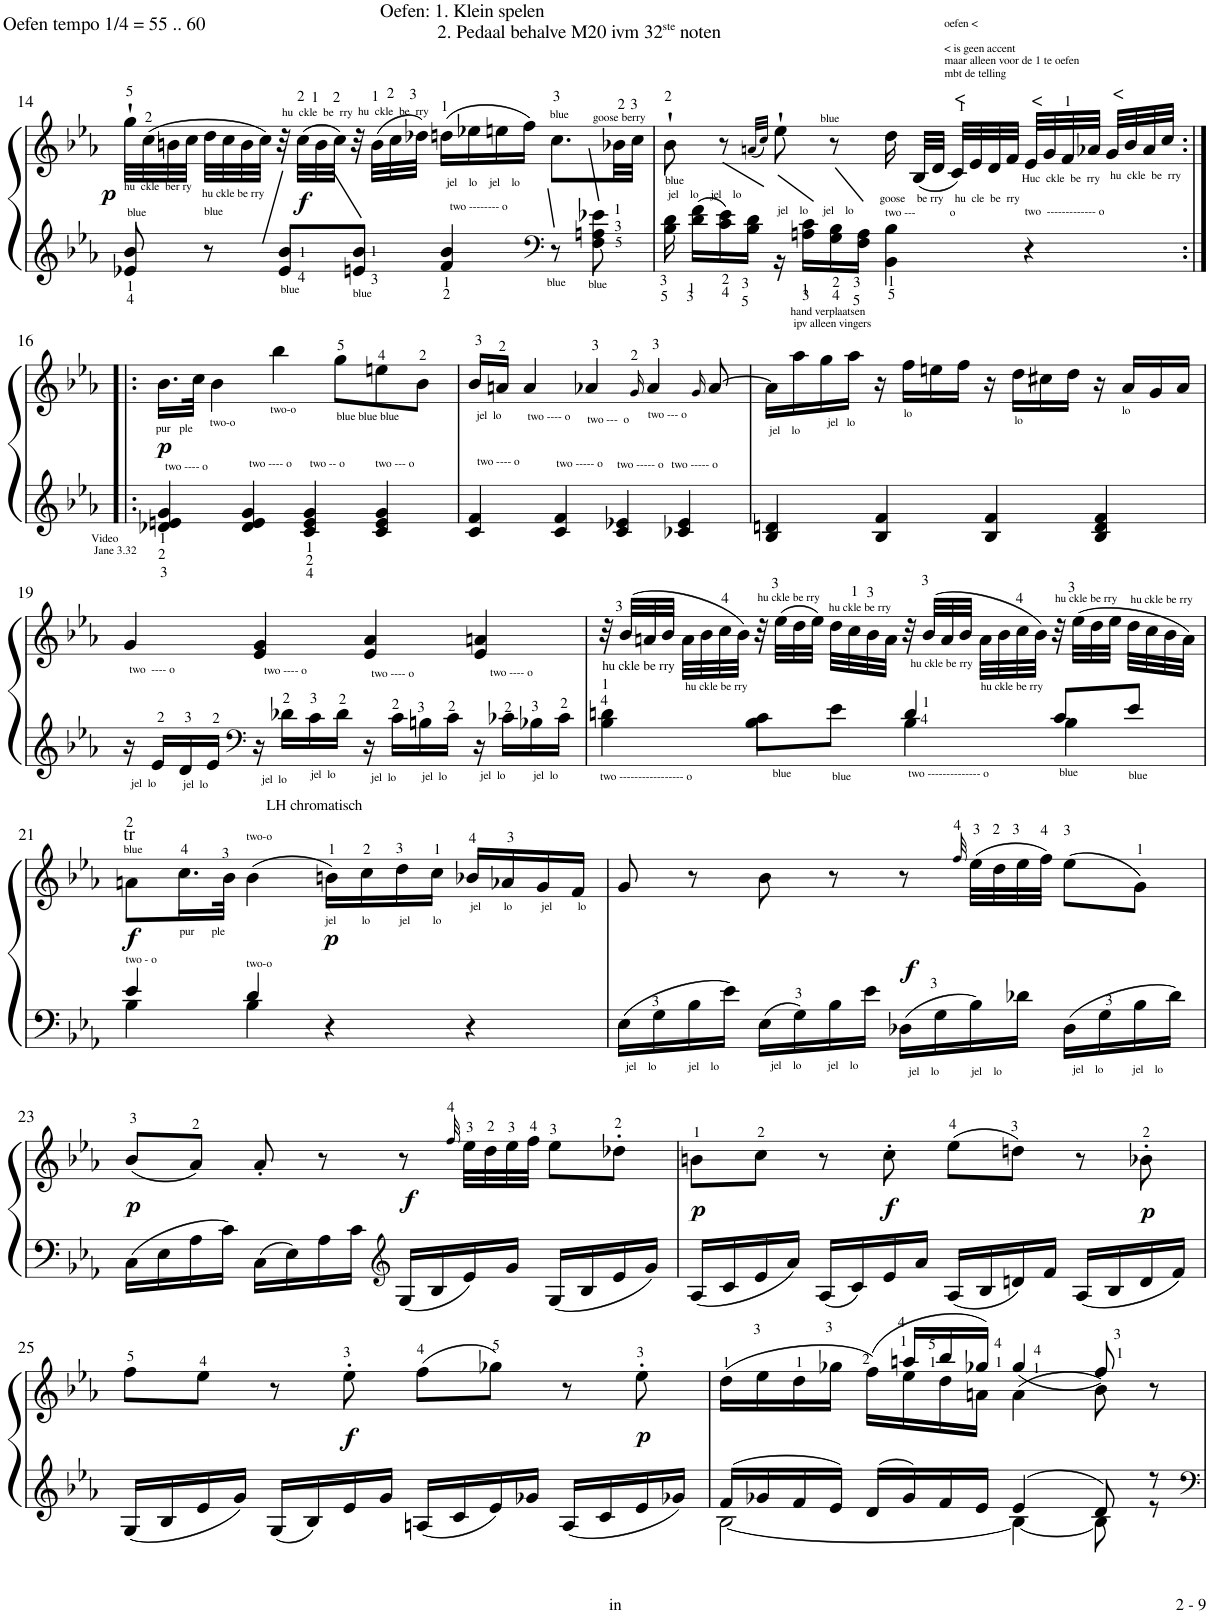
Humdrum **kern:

**kern	**kern	**dynam
*part1	*part1	*part1
*staff2	*staff1	*staff1/2
*I"Piano	*	*
*I'Pno.	*	*
!!LO:PB:g=z
*clefG2	*clefG2	*
*k[b-e-a-]	*k[b-e-a-]	*
*M4/4	*M4/4	*
*met(c)	*met(c)	*
=14	=14	=14
!	!LO:TX:a:t=Oefen tempo 1/4 = 55 .. 60	!
!	!LO:TX:a:t=Oefen&colon; 1. Klein spelen	!
!	!LO:TX:a:t=2. Pedaal behalve M20 ivm 32	!
!	!LO:TX:a:t=ste	!
!	!LO:TX:a:t=noten	!
!LO:TX:a:t=blue	!	!
!LO:TX:a:t=hu  ckle  ber ry	!	!
!	!	!LO:DY:b
8e-X/ 8b-/	32gg`\LLL	p
.	(>32cc\	.
.	32bn\	.
.	32cc\JJJ	.
!	!LO:TX:b:t=hu ckle be rry	!
!LO:TX:a:t=blue	!	!
8r	32dd\LLL	.
.	32cc\	.
.	32b\	.
.	32cc\JJJ)	.
!LO:TX:b:t=blue	!	!
8e-/ 8b-/L	32r	.
!	!LO:TX:a:t=hu  ckle  be  rry	!
!	!	!LO:DY:b
.	(>32cc\LLL	f
.	32b\	.
.	32cc\JJJ)	.
!	!LO:TX:a:t=hu  ckle  be  rry	!
!LO:TX:b:t=blue	!	!
8en/ 8b-/J	32r	.
.	(32b\LLL	.
.	32cc\	.
.	32dd-X\JJJ)	.
!	!LO:TX:b:t=jel    lo    jel    lo	!
!LO:TX:a:t=two -------- o	!	!
4f/ 4b-/	(16ddn\LL	.
.	16ee-X\	.
.	16een\	.
.	16ff\JJ)	.
*clefF4	*	*
!	!LO:TX:a:t=blue	!
!LO:TX:b:t=blue	!	!
!LO:TX:a:t=goose berry	!	!
8r	8.cc\L	.
!LO:TX:b:t=blue	!	!
8F\ 8An\ 8e-X\	.	.
.	32b-X\LL	.
.	32cc\JJJ	.
=15	=15	=15
*^	*	*
!	!	!LO:TX:b:t=blue	!
!LO:TX:a:t=jel    lo    jel    lo	!	!	!
16ryy	16B-\ 16d\	8b-`\	.
16d\ 16f\LL	8.ryy	.	.
16c\ 16e-\	.	8r	.
16B-\ 16d\JJ	.	.	.
.	.	(<32qan/LLL	.
.	.	32qcc/JJJ)	.
!LO:TX:a:t=jel    lo     jel    lo	!	!	!
16ryy	16r	8ee-`\	.
!LO:TX:b:t=hand verplaatsen	!	!	!
!LO:TX:b:t=ipv alleen vingers	!	!	!
16An\ 16c\LL	2ryy	.	.
!	!	!LO:TX:a:t=blue	!
16G\ 16B-\	.	8r	.
16F\ 16A\JJ	.	.	.
!	!	!LO:TX:b:t=goose    be rry    hu  cle  be  rry	!
!LO:TX:a:t=two ---            o	!	!	!
4BB-\ 4B-\	.	16dd\	.
!	!	!LO:TX:a:t=oefen <	!
!	!	!LO:TX:a:t=< is geen accent	!
!	!	!LO:TX:a:t=maar alleen voor de 1 te oefen	!
!	!	!LO:TX:a:t=mbt de telling	!
.	.	(<32B-/LLL	.
.	.	32d/JJJ	.
!	!	!LO:TX:a:t=<	!
.	.	32c/LLL)	.
.	.	32e-/	.
.	.	32d/	.
.	.	32f/JJJ	.
!	!	!LO:TX:b:t=Huc  ckle  be  rry	!
!	!	!LO:TX:a:t=<	!
!LO:TX:a:t=two  ------------- o	!	!	!
4r	.	32e-/LLL	.
.	.	32g/	.
.	8.ryy	32f/	.
.	.	32a-X/JJJ	.
!	!	!LO:TX:b:t=hu  ckle  be  rry	!
!	!	!LO:TX:a:t=<	!
.	.	32g/LLL	.
.	.	32b-/	.
.	.	32a-/	.
.	.	32cc/JJJ	.
*v	*v	*	*
!!LO:LB:g=z
=16:|!|:	=16:|!|:	=16:|!|:
!	!LO:TX:b:t=pur   ple	!
!LO:TX:a:t=two ---- o	!	!
!LO:TX:b:t=Video	!	!
!LO:TX:b:t=Jane 3.32	!	!
!	!	!LO:DY:b
4d-X/ 4en/ 4g/	16.b-\LL	p
.	32cc\JJk	.
!	!LO:TX:b:t=two-o	!
.	4b-\	.
!LO:TX:a:t=two ---- o	!	!
4d-/ 4e/ 4g/	.	.
!	!LO:TX:b:t=two-o	!
.	4bb-\	.
!LO:TX:a:t=two -- o	!	!
4c/ 4e/ 4g/	.	.
!	!LO:TX:b:t=blue blue blue	!
.	8gg\L	.
!LO:TX:a:t=two --- o	!	!
4c/ 4e/ 4g/	8een\	.
.	8b-\J	.
=17	=17	=17
!	!LO:TX:b:t=jel  lo	!
!LO:TX:a:t=two ---- o	!	!
4c/ 4f/	16b-/LL	.
.	16an/JJ	.
!	!LO:TX:b:t=two ---- o	!
.	4a/	.
!LO:TX:a:t=two ----- o	!	!
4c/ 4f/	.	.
!	!LO:TX:b:t=two ---  o	!
.	4a-X/	.
!LO:TX:a:t=two ----- o	!	!
4c/ 4e-X/	.	.
.	16qg/	.
!	!LO:TX:b:t=two --- o	!
.	4a-/	.
!LO:TX:a:t=two ----- o	!	!
4c-X/ 4e-/	.	.
.	16qg/	.
.	[8a-/	.
=18	=18	=18
!	!LO:TX:b:t=jel    lo	!
4B-/ 4dn/	16a-\LL]	.
.	16aa-\	.
!	!LO:TX:b:t=jel   lo	!
.	16gg\	.
.	16aa-\JJ	.
4B-/ 4f/	16r	.
!	!LO:TX:b:t=lo	!
.	16ff\LL	.
.	16een\	.
.	16ff\JJ	.
4B-/ 4f/	16r	.
!	!LO:TX:b:t=lo	!
.	16dd\LL	.
.	16cc#X\	.
.	16dd\JJ	.
4B-/ 4d/ 4f/	16r	.
!	!LO:TX:b:t=lo	!
.	16a-/LL	.
.	16g/	.
.	16a-/JJ	.
!!LO:LB:g=z
=19	=19	=19
!	!LO:TX:b:t=two  ---- o	!
!LO:TX:b:t=jel  lo	!	!
16r	4g/	.
16e-/LL	.	.
!LO:TX:b:t=jel  lo	!	!
16d/	.	.
16e-/JJ	.	.
*clefF4	*	*
!	!LO:TX:b:t=two ---- o	!
!LO:TX:b:t=jel  lo	!	!
16r	4e-/ 4g/	.
!LO:TX:b:t=LH chromatisch	!	!
16d-X\LL	.	.
!LO:TX:b:t=jel  lo	!	!
16c\	.	.
16d-\JJ	.	.
!	!LO:TX:b:t=two ---- o	!
!LO:TX:b:t=jel  lo	!	!
16r	4e-/ 4a-/	.
16c\LL	.	.
!LO:TX:b:t=jel  lo	!	!
16Bn\	.	.
16c\JJ	.	.
!	!LO:TX:b:t=two ---- o	!
!LO:TX:b:t=jel  lo	!	!
16r	4e-/ 4an/	.
16c-X\LL	.	.
!LO:TX:b:t=jel  lo	!	!
16B-X\	.	.
16c-\JJ	.	.
=20	=20	=20
*^	*	*
!	!	!LO:TX:b:t=hu ckle be rry	!
!LO:TX:b:t=blue	!	!	!
!LO:TX:b:t=two ----------------- o	!	!	!
4B-\ 4dn\	4ryy	32r	.
.	.	(32b-/LLL	.
.	.	32an/	.
.	.	32b-/JJJ	.
!	!	!LO:TX:b:t=hu ckle be rry	!
.	.	32a\LLL	.
.	.	32b-\	.
.	.	32cc\	.
.	.	32b-\JJJ)	.
!	!	!LO:TX:a:t=hu ckle be rry	!
4B-\	8c\L	32r	.
.	.	(32ee-\LLL	.
.	.	32dd\	.
.	.	32ee-\JJJ)	.
!	!	!LO:TX:a:t=hu ckle be rry	!
!	!LO:TX:b:t=blue	!	!
.	8e-\J	32dd\LLL	.
.	.	32cc\	.
.	.	32b-\	.
.	.	32a\JJJ	.
!	!	!LO:TX:b:t=hu ckle be rry	!
!LO:TX:b:t=two -------------- o	!	!	!
4B-\	4d/	32r	.
.	.	(32b-/LLL	.
.	.	32a/	.
.	.	32b-/JJJ	.
!	!	!LO:TX:b:t=hu ckle be rry	!
.	.	32a\LLL	.
.	.	32b-\	.
.	.	32cc\	.
.	.	32b-\JJJ)	.
!	!	!LO:TX:a:t=hu ckle be rry	!
!LO:TX:b:t=blue	!	!	!
4B-\	8c/L	32r	.
.	.	(32ee-\LLL	.
.	.	32dd\	.
.	.	32ee-\JJJ	.
!	!	!LO:TX:a:t=hu ckle be rry	!
!	!LO:TX:b:t=blue	!	!
.	8e-/J	32dd\LLL	.
.	.	32cc\	.
.	.	32b-\	.
.	.	32a\JJJ)	.
!!LO:LB:g=z
=21	=21	=21	=21
!	!	!LO:TX:a:t=tr	!
!	!	!LO:TX:a:t=blue	!
!LO:TX:a:t=two - o	!	!	!
!	!	!	!LO:DY:b
4B-\	4e-/	8an\L	f
!	!	!LO:TX:b:t=pur      ple	!
.	.	16.cc\L	.
.	.	32b-\JJk	.
!	!	!LO:TX:a:t=two-o	!
!LO:TX:a:t=two-o	!	!	!
4B-\	4d/	(4b-\	.
!	!	!LO:TX:b:t=jel         lo          jel        lo	!
!	!	!	!LO:DY:b
4r	2ryy	16bn\LL)	p
.	.	16cc\	.
.	.	16dd\	.
.	.	16cc\JJ	.
!	!	!LO:TX:b:t=jel        lo          jel         lo	!
4r	.	16b-X/LL	.
.	.	16a-X/	.
.	.	16g/	.
.	.	16f/JJ	.
*v	*v	*	*
=22	=22	=22
!LO:TX:b:t=jel    lo           jel    lo	!	!
16E-\LL	8g/	.
16G\	.	.
16B-\	8r	.
16e-\JJ	.	.
!LO:TX:b:t=jel    lo         jel    lo	!	!
16E-\LL	8b-\	.
16G\	.	.
16B-\	8r	.
16e-\JJ	.	.
!LO:TX:b:t=jel    lo           jel    lo	!	!
!	!	!LO:DY:a=2
16D-X\LL	8r	f
16G\	.	.
.	32qff/	.
16B-\	(32ee-\LLL	.
.	32dd\	.
16d-X\JJ	32ee-\	.
.	32ff\JJJ)	.
!LO:TX:b:t=jel    lo          jel    lo	!	!
16D-\LL	(8ee-\L	.
16G\	.	.
16B-\	8g\J)	.
16d-\JJ	.	.
!!LO:LB:g=z
=23	=23	=23
!	!	!LO:DY:b
16C\LL	(8b-/L	p
16E-\	.	.
16A-\	8a-/J)	.
16c\JJ	.	.
16C\LL	8a-'/	.
16E-\	.	.
16A-\	8r	.
16c\JJ	.	.
*clefG2	*	*
!	!	!LO:DY:a=2
16G/LL	8r	f
16B-/	.	.
.	32qff/	.
16e-/	32ee-\LLL	.
.	32dd\	.
16g/JJ	32ee-\	.
.	32ff\JJJ	.
16G/LL	8ee-\L	.
16B-/	.	.
16e-/	8dd-X'\J	.
16g/JJ	.	.
=24	=24	=24
!	!	!LO:DY:b
16A-/LL	8bn\L	p
16c/	.	.
16e-/	8cc\J	.
16a-/JJ	.	.
16A-/LL	8r	.
16c/	.	.
!	!	!LO:DY:b
16e-/	8cc'\	f
16a-/JJ	.	.
16A-/LL	(8ee-\L	.
16B-/	.	.
16dn/	8ddn\J)	.
16f/JJ	.	.
16A-/LL	8r	.
16B-/	.	.
!	!	!LO:DY:b
16d/	8b-X'\	p
16f/JJ	.	.
!!LO:LB:g=z
=25	=25	=25
16G/LL	8ff\L	.
16B-/	.	.
16e-/	8ee-\J	.
16g/JJ	.	.
16G/LL	8r	.
16B-/	.	.
!	!	!LO:DY:b
16e-/	8ee-'\	f
16g/JJ	.	.
16An/LL	(8ff\L	.
16c/	.	.
16e-/	8gg-X\J)	.
16g-X/JJ	.	.
16A/LL	8r	.
16c/	.	.
!	!	!LO:DY:b
16e-/	8ee-'\	p
16g-X/JJ	.	.
=26	=26	=26
*^	*^	*
16f/LL	[2B-\	(16dd\LL	16ryy	.
*	*	*v	*v	*
16g-X/	.	16ee-\	.
16f/	.	16dd\	.
16e-/JJ	.	16gg-X\JJ	.
16d/LL	.	(>16ff\LL)	.
*	*	*^	*
16g-/	.	16ee-\	16aan/LL	.
16f/	.	16dd\	16bb-/	.
16e-/JJ	.	16an\JJ	16gg-X/JJ)	.
4e-/	4B-\_	(4a\	(4gg-/	.
8d/	8B-\]	8b-\)	8ff/)	.
8r	8r	8r	8ryy	.
*v	*v	*	*	*
*	*v	*v	*
=	=	=
*-	*-	*-
